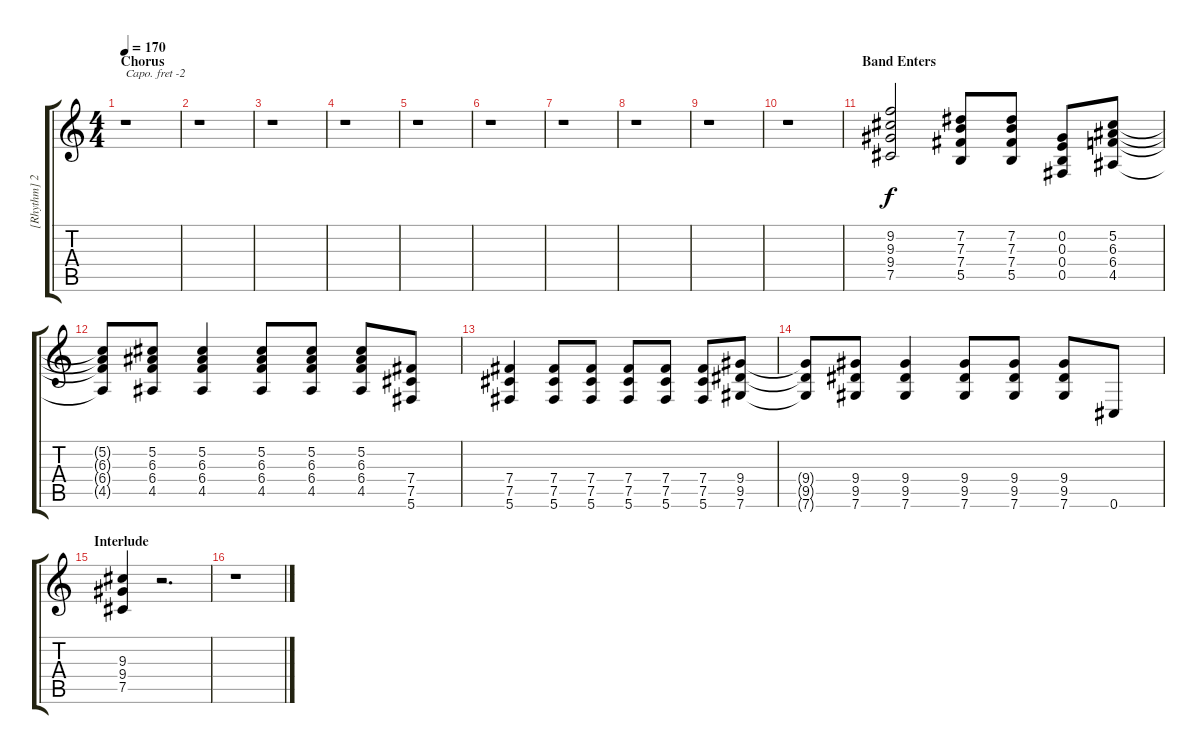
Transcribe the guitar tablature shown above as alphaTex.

\track ("[Rhythm] 2 - Billie Joe Armstrong" "[Rhythm] 2") {instrument distortionguitar}
\staff {score tabs}
\capo -2
\tuning (Eb4 Bb3 Gb3 Db3 Ab2 Eb2) {hide}
\ts (4 4)
\section ("" "Chorus")
\tempo 170
\clef g2
\ks c
r.1{dy f} |
r.1 |
r.1 |
r.1 |
r.1 |
r.1 |
r.1 |
r.1 |
r.1 |
r.1 |
\section ("" "Band Enters")
(9.2 9.3 9.4 7.5).2 (7.2 7.3 7.4 5.5).8 (7.2 7.3 7.4 5.5).8 (0.2 0.3 0.4 0.5).8 (5.2 6.3 6.4 4.5).8 |
(5.2{t} 6.3{t} 6.4{t} 4.5{t}).8 (5.2 6.3 6.4 4.5).8 (5.2 6.3 6.4 4.5).4 (5.2 6.3 6.4 4.5).8 (5.2 6.3 6.4 4.5).8 (5.2 6.3 6.4 4.5).8 (7.4 7.5 5.6).8 |
(7.4 7.5 5.6).4 (7.4 7.5 5.6).8 (7.4 7.5 5.6).8 (7.4 7.5 5.6).8 (7.4 7.5 5.6).8 (7.4 7.5 5.6).8 (9.4 9.5 7.6).8 |
(9.4{t} 9.5{t} 7.6{t}).8 (9.4 9.5 7.6).8 (9.4 9.5 7.6).4 (9.4 9.5 7.6).8 (9.4 9.5 7.6).8 (9.4 9.5 7.6).8 0.6.8 |
\section ("" "Interlude")
(9.3 9.4 7.5).4 r.2{d} |
r.1
